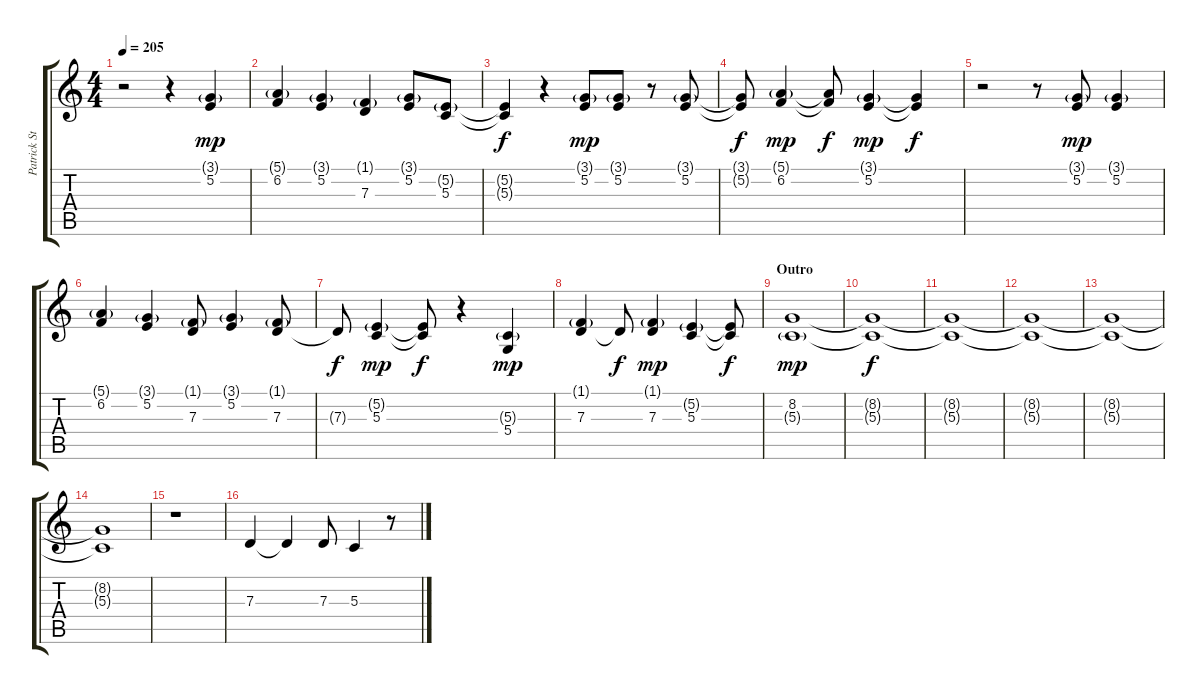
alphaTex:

\track ("Patrick Stump (Lead Vocal and Harmonies)" "Patrick St") {instrument clarinet}
\staff {score tabs}
\tuning (E4 B3 G3 D3 A2 E2) {hide}
\ts (4 4)
\tempo 205
\clef g2
\ks c
r.2{dy mp} r.4 (3.1{g} 5.2).4 |
(5.1{g} 6.2).4 (3.1{g} 5.2).4 (1.1{g} 7.3).4 (3.1{g} 5.2).8 (5.2{g} 5.3).8 |
(5.2{t} 5.3{t}).4{dy f} r.4 (3.1{g} 5.2).8{dy mp} (3.1{g} 5.2).8 r.8 (3.1{g} 5.2).8 |
(3.1{t} 5.2{t}).8{dy f} (5.1{g} 6.2).4{dy mp} (5.1{t} 6.2{t}).8{dy f} (3.1{g} 5.2).4{dy mp} (3.1{t} 5.2{t}).4{dy f} |
r.2 r.8 (3.1{g} 5.2).8{dy mp} (3.1{g} 5.2).4 |
(5.1{g} 6.2).4 (3.1{g} 5.2).4 (1.1{g} 7.3).8 (3.1{g} 5.2).4 (1.1{g} 7.3).8 |
7.3{t}.8{dy f} (5.2{g} 5.3).4{dy mp} (5.2{t} 5.3{t}).8{dy f} r.4 (5.3{g} 5.4).4{dy mp} |
(1.1{g} 7.3).4 7.3{t}.8{dy f} (1.1{g} 7.3).4{dy mp} (5.2{g} 5.3).4 (5.2{t} 5.3{t}).8{dy f} |
\section ("" "Outro")
(8.2 5.3{g}).1{dy mp} |
(8.2{t} 5.3{t}).1{dy f} |
(8.2{t} 5.3{t}).1 |
(8.2{t} 5.3{t}).1 |
(8.2{t} 5.3{t}).1 |
(8.2{t} 5.3{t}).1 |
r.1 |
7.3.4 7.3{t}.4 7.3.8 5.3.4 r.8
